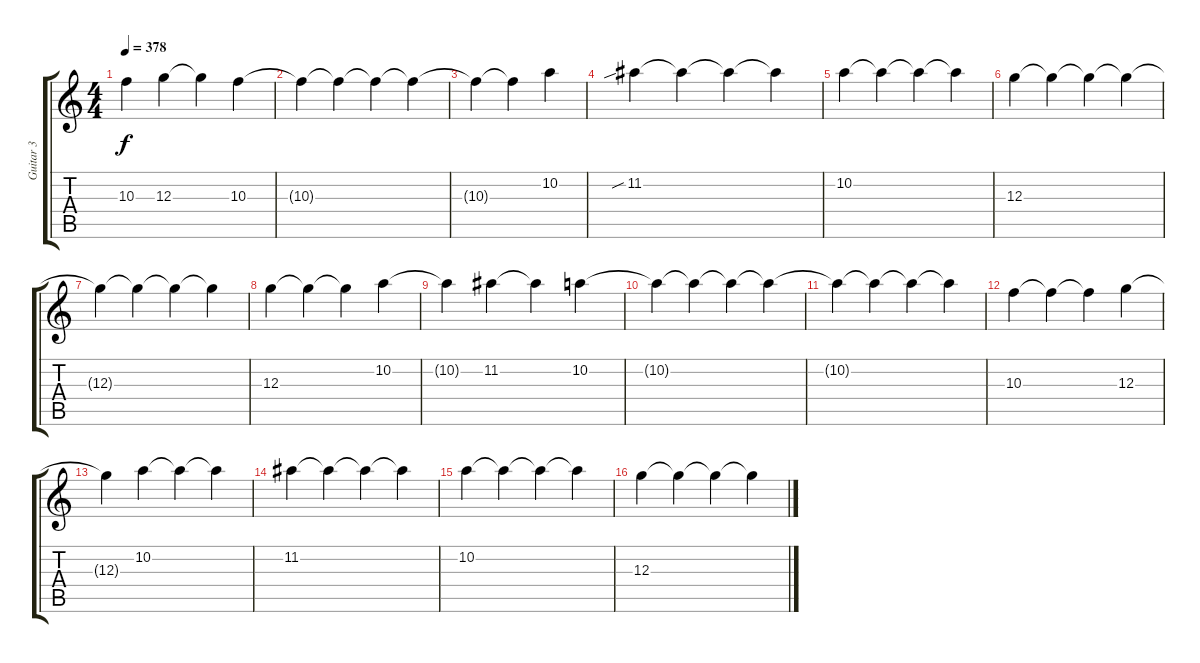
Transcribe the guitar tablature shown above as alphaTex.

\track ("Guitar 3" "Guitar 3") {instrument distortionguitar}
\staff {score tabs}
\tuning (E4 B3 G3 D3 A2 D2) {hide}
\ts (4 4)
\tempo 378
\clef g2
\ks c
10.3{t}.4{dy f} 12.3.4 12.3{t}.4 10.3.4 |
10.3{t}.4 10.3{t}.4 10.3{t}.4 10.3{t}.4 |
10.3{t}.4 10.3{t}.4 10.2.4 |
11.2{sib}.4 11.2{t}.4 11.2{t}.4 11.2{t}.4 |
10.2.4 10.2{t}.4 10.2{t}.4 10.2{t}.4 |
12.3.4 12.3{t}.4 12.3{t}.4 12.3{t}.4 |
12.3{t}.4 12.3{t}.4 12.3{t}.4 12.3{t}.4 |
12.3.4 12.3{t}.4 12.3{t}.4 10.2.4 |
10.2{t}.4 11.2.4 11.2{t}.4 10.2.4 |
10.2{t}.4 10.2{t}.4 10.2{t}.4 10.2{t}.4 |
10.2{t}.4 10.2{t}.4 10.2{t}.4 10.2{t}.4 |
10.3.4 10.3{t}.4 10.3{t}.4 12.3.4 |
12.3{t}.4 10.2.4 10.2{t}.4 10.2{t}.4 |
11.2.4 11.2{t}.4 11.2{t}.4 11.2{t}.4 |
10.2.4 10.2{t}.4 10.2{t}.4 10.2{t}.4 |
12.3.4 12.3{t}.4 12.3{t}.4 12.3{t}.4
